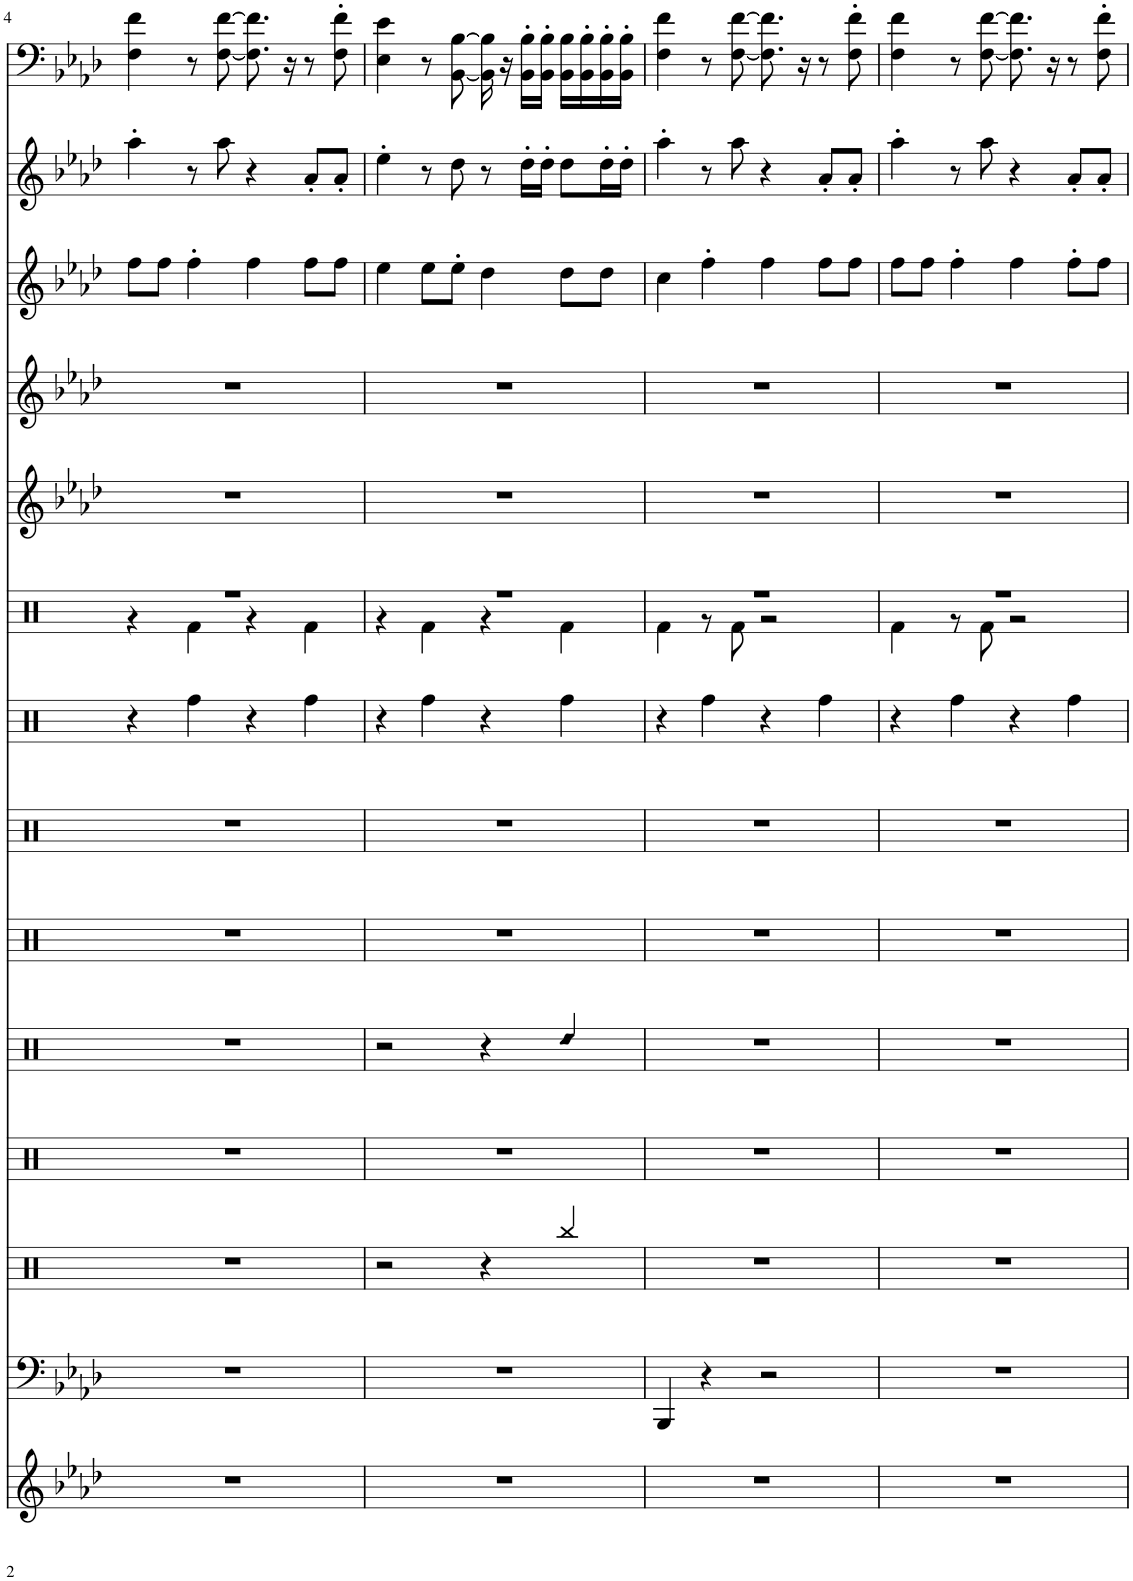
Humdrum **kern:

**kern	**kern	**kern	**kern	**kern	**kern	**kern	**kern	**kern	**kern	**kern	**kern	**kern	**kern
*part14	*part13	*part12	*part11	*part10	*part9	*part8	*part7	*part6	*part5	*part4	*part3	*part2	*part1
*staff14	*staff13	*staff12	*staff11	*staff10	*staff9	*staff8	*staff7	*staff6	*staff5	*staff4	*staff3	*staff2	*staff1
*I"Rev. Cymbal, Rvrs Cym	*I"Gunshot, Baaan	*I"Percussion, Baaan Hi	*I"Percussion, Cym Roll	*I"Percussion, Tamb	*I"Percussion, Crash	*I"Percussion, HH 1&lt;L&gt;	*I"Percussion, Clap	*I"Percussion, BD	*I"Square Wave, Syn L	*I"Flute, Bvox	*I"Clarinet, Melody	*I"Synth Brass 1, SynBrass Seq	*I"Saw Wave, Seq
*	*	*	*	*	*	*	*	*	*	*I'Fl	*I'Cl	*I'Brs	*
!!LO:PB:g=z
*clefG2	*clefF4	*clefX	*clefX	*clefX	*clefX	*clefX	*clefX	*clefX	*clefG2	*clefG2	*clefG2	*clefG2	*clefF4
*	*	*	*	*	*	*	*	*	*	*	*Trd1c2	*	*
*k[b-e-a-d-]	*k[b-e-a-d-]	*k[]	*k[]	*k[]	*k[]	*k[]	*k[]	*k[]	*k[b-e-a-d-]	*k[b-e-a-d-]	*k[b-e-a-d-]	*k[b-e-a-d-]	*k[b-e-a-d-]
*M4/4	*M4/4	*M4/4	*M4/4	*M4/4	*M4/4	*M4/4	*M4/4	*M4/4	*M4/4	*M4/4	*M4/4	*M4/4	*M4/4
=4	=4	=4	=4	=4	=4	=4	=4	=4	=4	=4	=4	=4	=4
*	*	*	*	*	*	*	*	*^	*	*	*	*	*
1r	1r	1r	1r	1r	1r	1r	4r	1r	4r	1r	1r	8ff\L	4aa-'\	4F\ 4f\
.	.	.	.	.	.	.	.	.	.	.	.	8ff\J	.	.
.	.	.	.	.	.	.	4Rff\	.	4Rf\	.	.	4ff'\	8r	8r
.	.	.	.	.	.	.	.	.	.	.	.	.	8aa-\	[8F\ [8f\
.	.	.	.	.	.	.	4r	.	4r	.	.	4ff\	4r	8.F\] 8.f\]
.	.	.	.	.	.	.	.	.	.	.	.	.	.	16r
.	.	.	.	.	.	.	4Rff\	.	4Rf\	.	.	8ff\L	8a-'/L	8r
.	.	.	.	.	.	.	.	.	.	.	.	8ff\J	8a-'/J	8F\' 8f\'
=5	=5	=5	=5	=5	=5	=5	=5	=5	=5	=5	=5	=5	=5	=5
1r	1r	2r	1r	2r	1r	1r	4r	1r	4r	1r	1r	4ee-\	4ee-'\	4E-\ 4e-\
.	.	.	.	.	.	.	4Rff\	.	4Rf\	.	.	8ee-\L	8r	8r
.	.	.	.	.	.	.	.	.	.	.	.	8ee-'\J	8dd-\	[8BB-\ [8B-\
.	.	4r	.	4r	.	.	4r	.	4r	.	.	4dd-\	8r	16BB-\] 16B-\]
.	.	.	.	.	.	.	.	.	.	.	.	.	.	16r
.	.	.	.	.	.	.	.	.	.	.	.	.	16dd-'\LL	16BB-\' 16B-\'LL
.	.	.	.	.	.	.	.	.	.	.	.	.	16dd-'\JJ	16BB-\' 16B-\'JJ
!	!	!	!	!LO:N:head=diamond	!	!	!	!	!	!	!	!	!	!
.	.	4Rbb/	.	4Rdd/	.	.	4Rff\	.	4Rf\	.	.	8dd-\L	8dd-\L	16BB-\ 16B-\LL
.	.	.	.	.	.	.	.	.	.	.	.	.	.	16BB-\' 16B-\'
.	.	.	.	.	.	.	.	.	.	.	.	8dd-\J	16dd-'\L	16BB-\' 16B-\'
.	.	.	.	.	.	.	.	.	.	.	.	.	16dd-'\JJ	16BB-\' 16B-\'JJ
=6	=6	=6	=6	=6	=6	=6	=6	=6	=6	=6	=6	=6	=6	=6
1r	4BBB-/	1r	1r	1r	1r	1r	4r	1r	4Rf\	1r	1r	4cc\	4aa-'\	4F\ 4f\
.	4r	.	.	.	.	.	4Rff\	.	8r	.	.	4ff'\	8r	8r
.	.	.	.	.	.	.	.	.	8Rf\	.	.	.	8aa-\	[8F\ [8f\
.	2r	.	.	.	.	.	4r	.	2r	.	.	4ff\	4r	8.F\] 8.f\]
.	.	.	.	.	.	.	.	.	.	.	.	.	.	16r
.	.	.	.	.	.	.	4Rff\	.	.	.	.	8ff\L	8a-'/L	8r
.	.	.	.	.	.	.	.	.	.	.	.	8ff\J	8a-'/J	8F\' 8f\'
=7	=7	=7	=7	=7	=7	=7	=7	=7	=7	=7	=7	=7	=7	=7
1r	1r	1r	1r	1r	1r	1r	4r	1r	4Rf\	1r	1r	8ff\L	4aa-'\	4F\ 4f\
.	.	.	.	.	.	.	.	.	.	.	.	8ff\J	.	.
.	.	.	.	.	.	.	4Rff\	.	8r	.	.	4ff'\	8r	8r
.	.	.	.	.	.	.	.	.	8Rf\	.	.	.	8aa-\	[8F\ [8f\
.	.	.	.	.	.	.	4r	.	2r	.	.	4ff\	4r	8.F\] 8.f\]
.	.	.	.	.	.	.	.	.	.	.	.	.	.	16r
.	.	.	.	.	.	.	4Rff\	.	.	.	.	8ff'\L	8a-'/L	8r
.	.	.	.	.	.	.	.	.	.	.	.	8ff\J	8a-'/J	8F\' 8f\'
*	*	*	*	*	*	*	*	*v	*v	*	*	*	*	*
=	=	=	=	=	=	=	=	=	=	=	=	=	=
*-	*-	*-	*-	*-	*-	*-	*-	*-	*-	*-	*-	*-	*-
